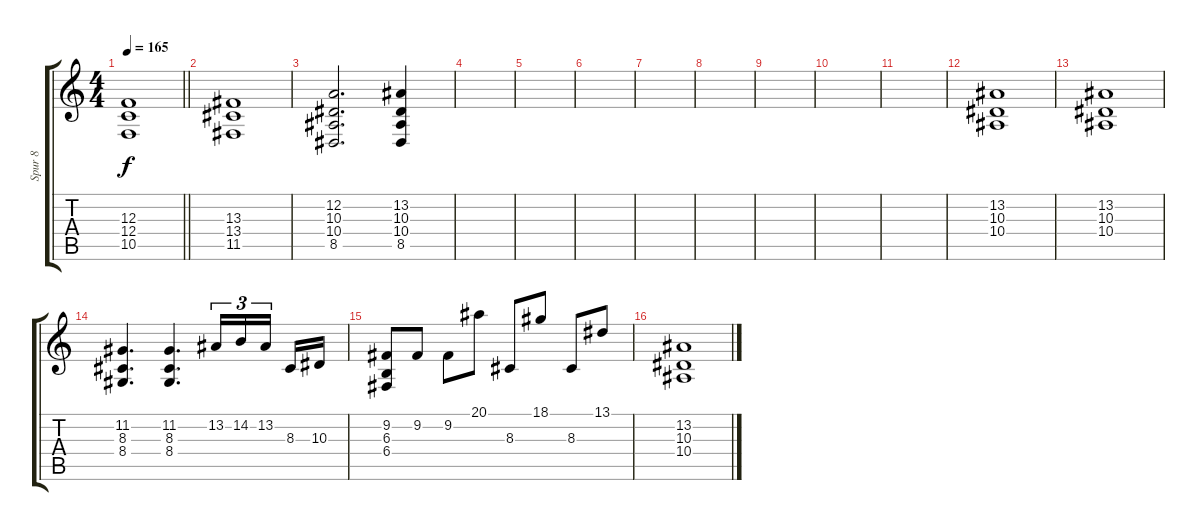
\track ("Spur 8" "Spur 8") {instrument stringensemble1}
\staff {score tabs}
\tuning (D4 A3 F3 C3 G2 D2) {hide}
\ts (4 4)
\tempo 165
\clef g2
\barLineRight lightlight
\ks c
(12.3 12.4 10.5).1{dy f} |
(13.3 13.4 11.5).1 |
(12.2 10.3 10.4 8.5).2{d} (13.2 10.3 10.4 8.5).4 |
|
|
|
|
|
|
|
|
(13.2 10.3 10.4).1 |
(13.2 10.3 10.4).1 |
(11.2 8.3 8.4).4{d} (11.2 8.3 8.4).4{d} 13.2.16{tu (3 2)} 14.2.16{tu (3 2)} 13.2.16{tu (3 2) beam splitsecondary} 8.3.16 10.3.16 |
(9.2 6.3 6.4).8 9.2.8 9.2.8 20.1.8 8.3.8 18.1.8 8.3.8 13.1.8 |
(13.2 10.3 10.4).1
